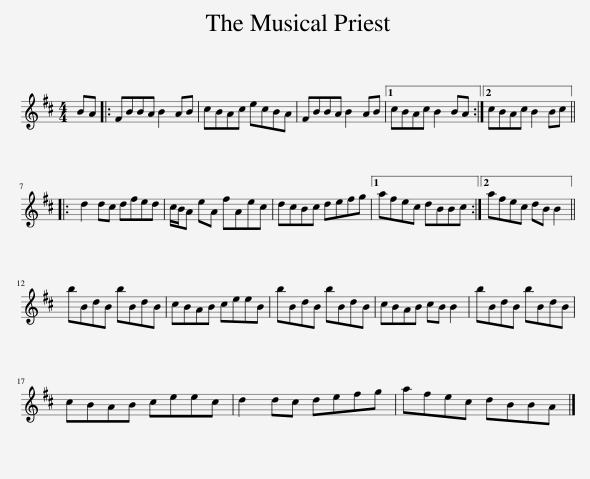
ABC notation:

X:1
L:1/8
M:4/4
I:linebreak $
K:Bmin
V:1 treble
V:1
 BA |: FBBA B2 AB | cBAc ecBA | FBBA B2 AB |1 cBAc B2 BA :|2 %5
 cBAc B2 Bc |:$ d2 dc dfed | c/B/A eA fAec | dcBc defg |1 afec dBBc :|2 %10
 afec dB B2 ||$ bBdB bBdB | cBAB ceeB | bBdB bBdB | cBAB cB B2 | %15
 bBdB bBdB |$ cBAB ceec | d2 dc defg | afec dBBA |] %19
